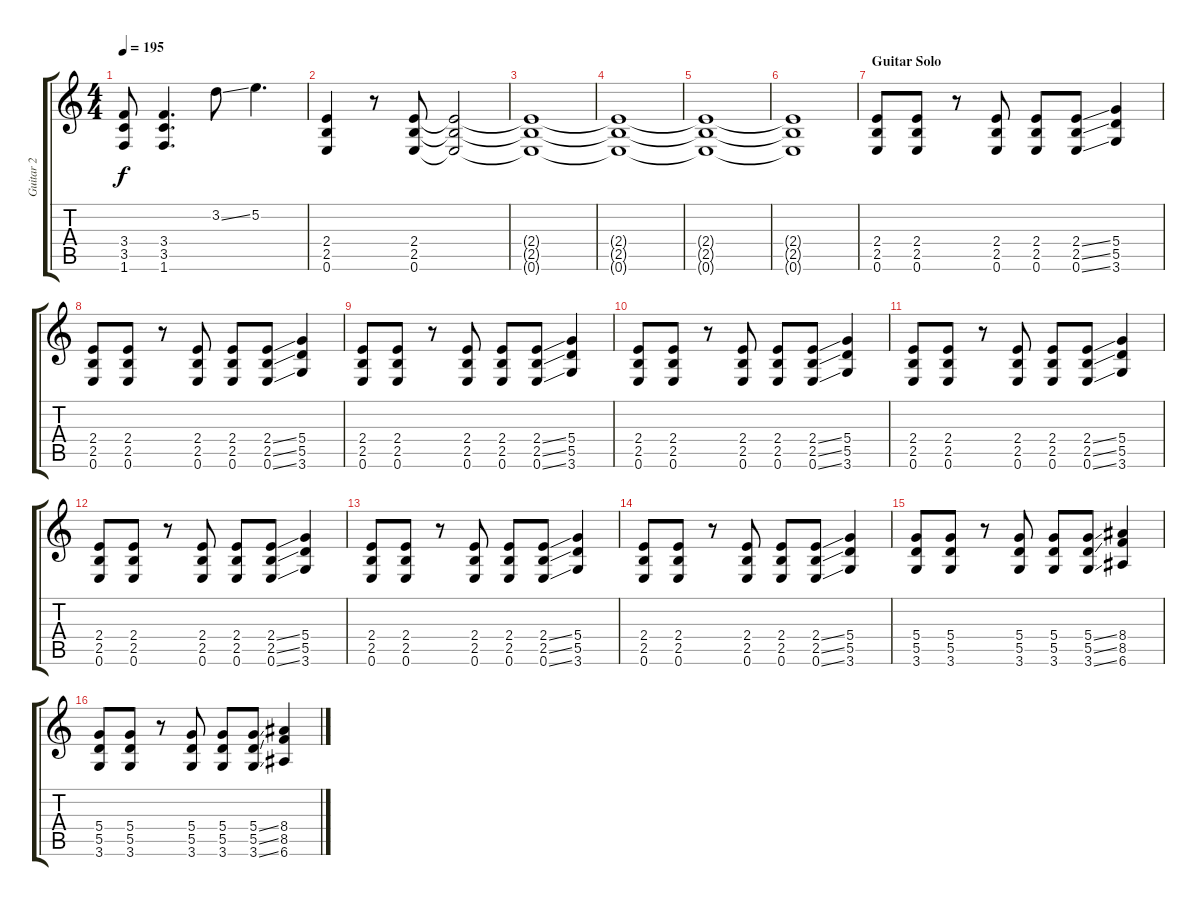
\track ("Guitar 2" "Guitar 2") {instrument distortionguitar}
\staff {score tabs}
\tuning (E4 B3 G3 D3 A2 E2) {hide}
\ts (4 4)
\tempo 195
\clef g2
\ks c
(3.4 3.5 1.6).8{dy f} (3.4 3.5 1.6).4{d} 3.2{ss}.8 5.2.4{d} |
(2.4 2.5 0.6).4 r.8 (2.4 2.5 0.6).8 (2.4{t} 2.5{t} 0.6{t}).2 |
(2.4{t} 2.5{t} 0.6{t}).1 |
(2.4{t} 2.5{t} 0.6{t}).1 |
(2.4{t} 2.5{t} 0.6{t}).1 |
(2.4{t} 2.5{t} 0.6{t}).1 |
\section ("" "Guitar Solo")
(2.4 2.5 0.6).8 (2.4 2.5 0.6).8 r.8 (2.4 2.5 0.6).8 (2.4 2.5 0.6).8 (2.4{ss} 2.5{ss} 0.6{ss}).8 (5.4 5.5 3.6).4 |
(2.4 2.5 0.6).8 (2.4 2.5 0.6).8 r.8 (2.4 2.5 0.6).8 (2.4 2.5 0.6).8 (2.4{ss} 2.5{ss} 0.6{ss}).8 (5.4 5.5 3.6).4 |
(2.4 2.5 0.6).8 (2.4 2.5 0.6).8 r.8 (2.4 2.5 0.6).8 (2.4 2.5 0.6).8 (2.4{ss} 2.5{ss} 0.6{ss}).8 (5.4 5.5 3.6).4 |
(2.4 2.5 0.6).8 (2.4 2.5 0.6).8 r.8 (2.4 2.5 0.6).8 (2.4 2.5 0.6).8 (2.4{ss} 2.5{ss} 0.6{ss}).8 (5.4 5.5 3.6).4 |
(2.4 2.5 0.6).8 (2.4 2.5 0.6).8 r.8 (2.4 2.5 0.6).8 (2.4 2.5 0.6).8 (2.4{ss} 2.5{ss} 0.6{ss}).8 (5.4 5.5 3.6).4 |
(2.4 2.5 0.6).8 (2.4 2.5 0.6).8 r.8 (2.4 2.5 0.6).8 (2.4 2.5 0.6).8 (2.4{ss} 2.5{ss} 0.6{ss}).8 (5.4 5.5 3.6).4 |
(2.4 2.5 0.6).8 (2.4 2.5 0.6).8 r.8 (2.4 2.5 0.6).8 (2.4 2.5 0.6).8 (2.4{ss} 2.5{ss} 0.6{ss}).8 (5.4 5.5 3.6).4 |
(2.4 2.5 0.6).8 (2.4 2.5 0.6).8 r.8 (2.4 2.5 0.6).8 (2.4 2.5 0.6).8 (2.4{ss} 2.5{ss} 0.6{ss}).8 (5.4 5.5 3.6).4 |
(5.4 5.5 3.6).8 (5.4 5.5 3.6).8 r.8 (5.4 5.5 3.6).8 (5.4 5.5 3.6).8 (5.4{ss} 5.5{ss} 3.6{ss}).8 (8.4 8.5 6.6).4 |
(5.4 5.5 3.6).8 (5.4 5.5 3.6).8 r.8 (5.4 5.5 3.6).8 (5.4 5.5 3.6).8 (5.4{ss} 5.5{ss} 3.6{ss}).8 (8.4 8.5 6.6).4
